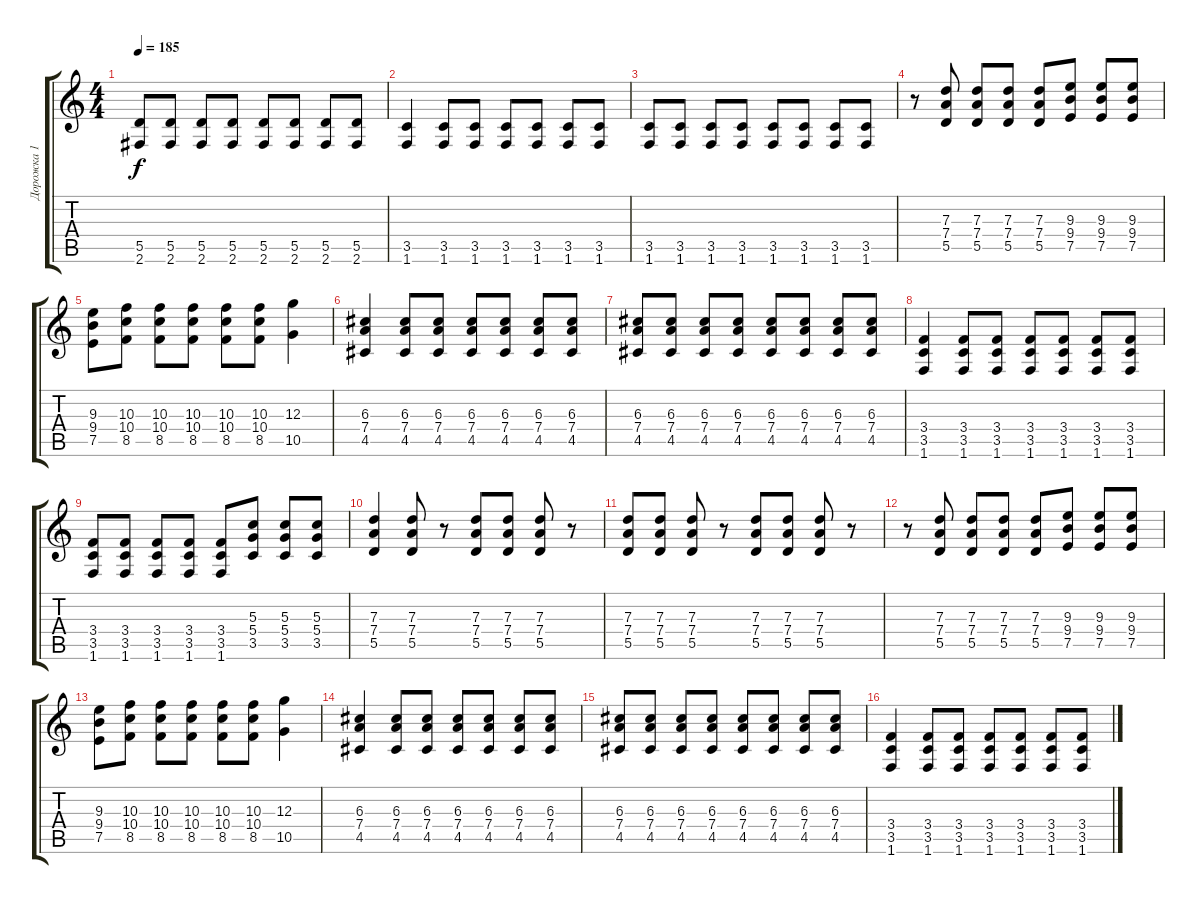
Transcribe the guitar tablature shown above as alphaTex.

\track ("Дорожка 1" "Дорожка 1") {instrument overdrivenguitar}
\staff {score tabs}
\tuning (E4 B3 G3 D3 A2 E2) {hide}
\ts (4 4)
\tempo 185
\clef g2
\ks c
(5.5 2.6).8{dy f} (5.5 2.6).8 (5.5 2.6).8 (5.5 2.6).8 (5.5 2.6).8 (5.5 2.6).8 (5.5 2.6).8 (5.5 2.6).8 |
(3.5 1.6).4 (3.5 1.6).8 (3.5 1.6).8 (3.5 1.6).8 (3.5 1.6).8 (3.5 1.6).8 (3.5 1.6).8 |
(3.5 1.6).8 (3.5 1.6).8 (3.5 1.6).8 (3.5 1.6).8 (3.5 1.6).8 (3.5 1.6).8 (3.5 1.6).8 (3.5 1.6).8 |
r.8{instrument distortionguitar} (7.3 7.4 5.5).8 (7.3 7.4 5.5).8 (7.3 7.4 5.5).8 (7.3 7.4 5.5).8 (9.3 9.4 7.5).8 (9.3 9.4 7.5).8 (9.3 9.4 7.5).8 |
(9.3 9.4 7.5).8 (10.3 10.4 8.5).8 (10.3 10.4 8.5).8 (10.3 10.4 8.5).8 (10.3 10.4 8.5).8 (10.3 10.4 8.5).8 (12.3 10.5).4 |
(6.3 7.4 4.5).4 (6.3 7.4 4.5).8 (6.3 7.4 4.5).8 (6.3 7.4 4.5).8 (6.3 7.4 4.5).8 (6.3 7.4 4.5).8 (6.3 7.4 4.5).8 |
(6.3 7.4 4.5).8 (6.3 7.4 4.5).8 (6.3 7.4 4.5).8 (6.3 7.4 4.5).8 (6.3 7.4 4.5).8 (6.3 7.4 4.5).8 (6.3 7.4 4.5).8 (6.3 7.4 4.5).8 |
(3.4 3.5 1.6).4 (3.4 3.5 1.6).8 (3.4 3.5 1.6).8 (3.4 3.5 1.6).8 (3.4 3.5 1.6).8 (3.4 3.5 1.6).8 (3.4 3.5 1.6).8 |
(3.4 3.5 1.6).8 (3.4 3.5 1.6).8 (3.4 3.5 1.6).8 (3.4 3.5 1.6).8 (3.4 3.5 1.6).8 (5.3 5.4 3.5).8 (5.3 5.4 3.5).8 (5.3 5.4 3.5).8 |
(7.3 7.4 5.5).4 (7.3 7.4 5.5).8 r.8 (7.3 7.4 5.5).8 (7.3 7.4 5.5).8 (7.3 7.4 5.5).8 r.8 |
(7.3 7.4 5.5).8 (7.3 7.4 5.5).8 (7.3 7.4 5.5).8 r.8 (7.3 7.4 5.5).8 (7.3 7.4 5.5).8 (7.3 7.4 5.5).8 r.8 |
r.8{instrument distortionguitar} (7.3 7.4 5.5).8 (7.3 7.4 5.5).8 (7.3 7.4 5.5).8 (7.3 7.4 5.5).8 (9.3 9.4 7.5).8 (9.3 9.4 7.5).8 (9.3 9.4 7.5).8 |
(9.3 9.4 7.5).8 (10.3 10.4 8.5).8 (10.3 10.4 8.5).8 (10.3 10.4 8.5).8 (10.3 10.4 8.5).8 (10.3 10.4 8.5).8 (12.3 10.5).4 |
(6.3 7.4 4.5).4 (6.3 7.4 4.5).8 (6.3 7.4 4.5).8 (6.3 7.4 4.5).8 (6.3 7.4 4.5).8 (6.3 7.4 4.5).8 (6.3 7.4 4.5).8 |
(6.3 7.4 4.5).8 (6.3 7.4 4.5).8 (6.3 7.4 4.5).8 (6.3 7.4 4.5).8 (6.3 7.4 4.5).8 (6.3 7.4 4.5).8 (6.3 7.4 4.5).8 (6.3 7.4 4.5).8 |
(3.4 3.5 1.6).4 (3.4 3.5 1.6).8 (3.4 3.5 1.6).8 (3.4 3.5 1.6).8 (3.4 3.5 1.6).8 (3.4 3.5 1.6).8 (3.4 3.5 1.6).8
